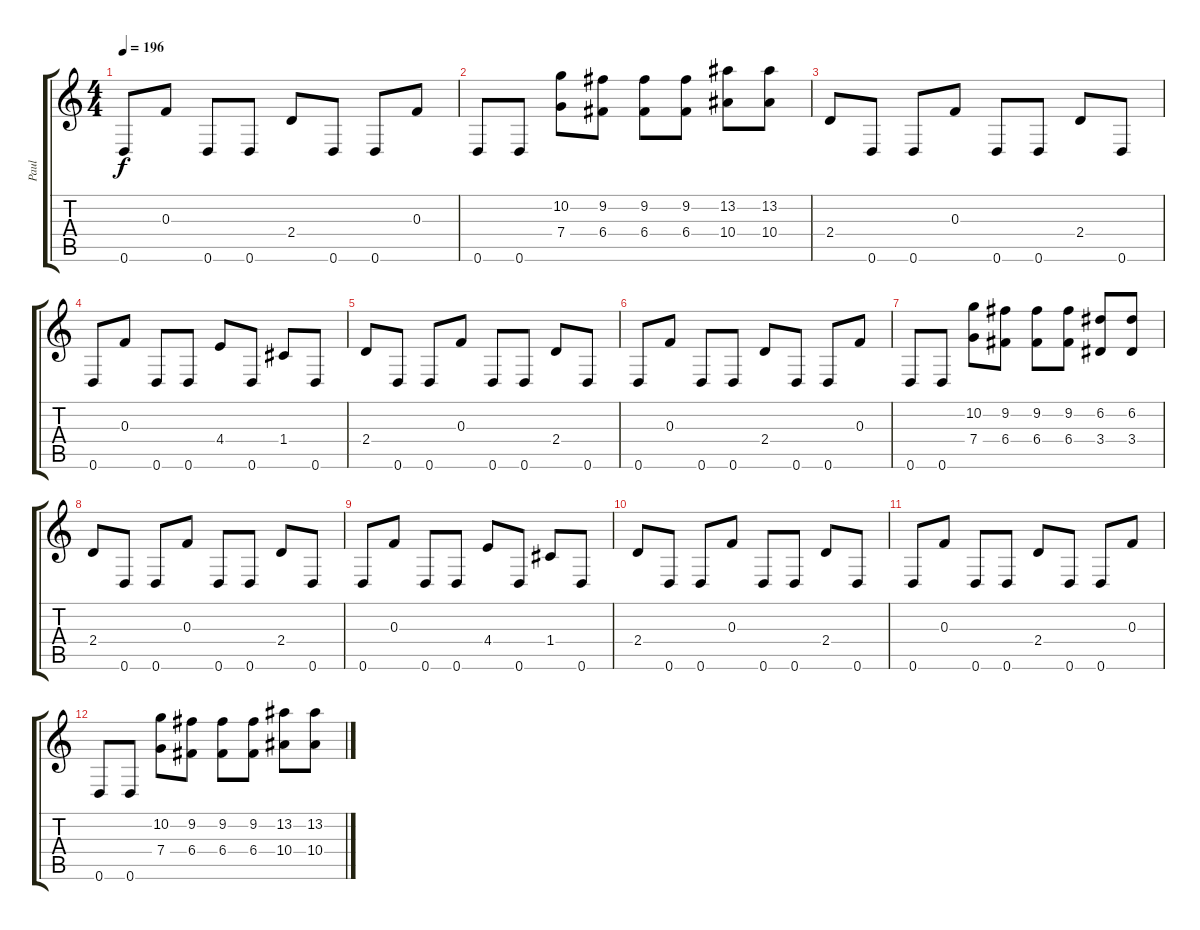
\track ("Paul" "Paul") {instrument distortionguitar}
\staff {score tabs}
\tuning (D4 A3 F3 C3 G2 D2) {hide}
\ts (4 4)
\tempo 196
\clef g2
\ks c
0.6.8{dy f} 0.3.8 0.6.8 0.6.8 2.4.8 0.6.8 0.6.8 0.3.8 |
0.6.8 0.6.8 (10.2 7.4).8 (9.2 6.4).8 (9.2 6.4).8 (9.2 6.4).8 (13.2 10.4).8 (13.2 10.4).8 |
2.4.8 0.6.8 0.6.8 0.3.8 0.6.8 0.6.8 2.4.8 0.6.8 |
0.6.8 0.3.8 0.6.8 0.6.8 4.4.8 0.6.8 1.4.8 0.6.8 |
2.4.8 0.6.8 0.6.8 0.3.8 0.6.8 0.6.8 2.4.8 0.6.8 |
0.6.8 0.3.8 0.6.8 0.6.8 2.4.8 0.6.8 0.6.8 0.3.8 |
0.6.8 0.6.8 (10.2 7.4).8 (9.2 6.4).8 (9.2 6.4).8 (9.2 6.4).8 (6.2 3.4).8 (6.2 3.4).8 |
2.4.8 0.6.8 0.6.8 0.3.8 0.6.8 0.6.8 2.4.8 0.6.8 |
0.6.8 0.3.8 0.6.8 0.6.8 4.4.8 0.6.8 1.4.8 0.6.8 |
2.4.8 0.6.8 0.6.8 0.3.8 0.6.8 0.6.8 2.4.8 0.6.8 |
0.6.8 0.3.8 0.6.8 0.6.8 2.4.8 0.6.8 0.6.8 0.3.8 |
0.6.8 0.6.8 (10.2 7.4).8 (9.2 6.4).8 (9.2 6.4).8 (9.2 6.4).8 (13.2 10.4).8 (13.2 10.4).8
